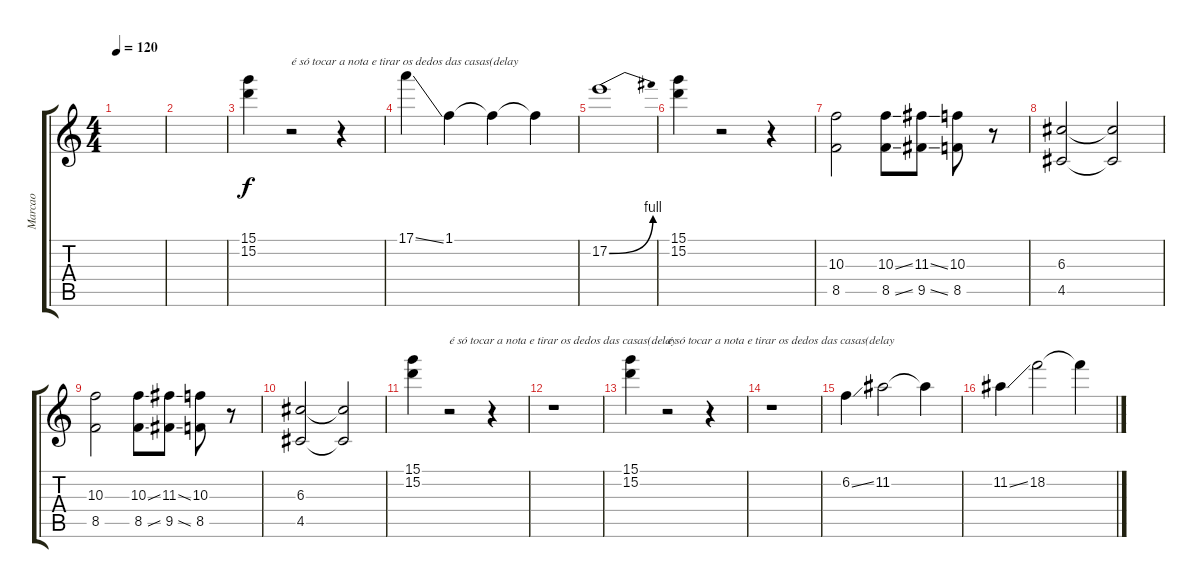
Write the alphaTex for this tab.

\track ("Marcao" "Marcao") {instrument electricguitarclean}
\staff {score tabs}
\tuning (E4 B3 G3 D3 A2 E2) {hide}
\ts (4 4)
\tempo 120
\clef g2
\ks c
|
|
(15.1 15.2).4 r.2{txt "é só tocar a nota e tirar os dedos das casas(delay"} r.4 |
17.1{ss}.4 1.1.4 1.1{t}.4 1.1{t}.4 |
17.2{be (bend 0 0 60 4)}.1 |
(15.1 15.2).4 r.2 r.4 |
(10.3 8.5).2 (10.3{ss} 8.5{ss}).8 (11.3{ss} 9.5{ss}).8 (10.3 8.5).8 r.8 |
(6.3 4.5).2 (6.3{t} 4.5{t}).2 |
(10.3 8.5).2 (10.3{ss} 8.5{ss}).8 (11.3{ss} 9.5{ss}).8 (10.3 8.5).8 r.8 |
(6.3 4.5).2 (6.3{t} 4.5{t}).2 |
(15.1 15.2).4 r.2{txt "é só tocar a nota e tirar os dedos das casas(delay"} r.4 |
r.1 |
(15.1 15.2).4 r.2{txt "é só tocar a nota e tirar os dedos das casas(delay"} r.4 |
r.1 |
6.2{ss}.4 11.2.2 11.2{t}.4 |
11.2{ss}.4 18.2.2 18.2{t}.4
